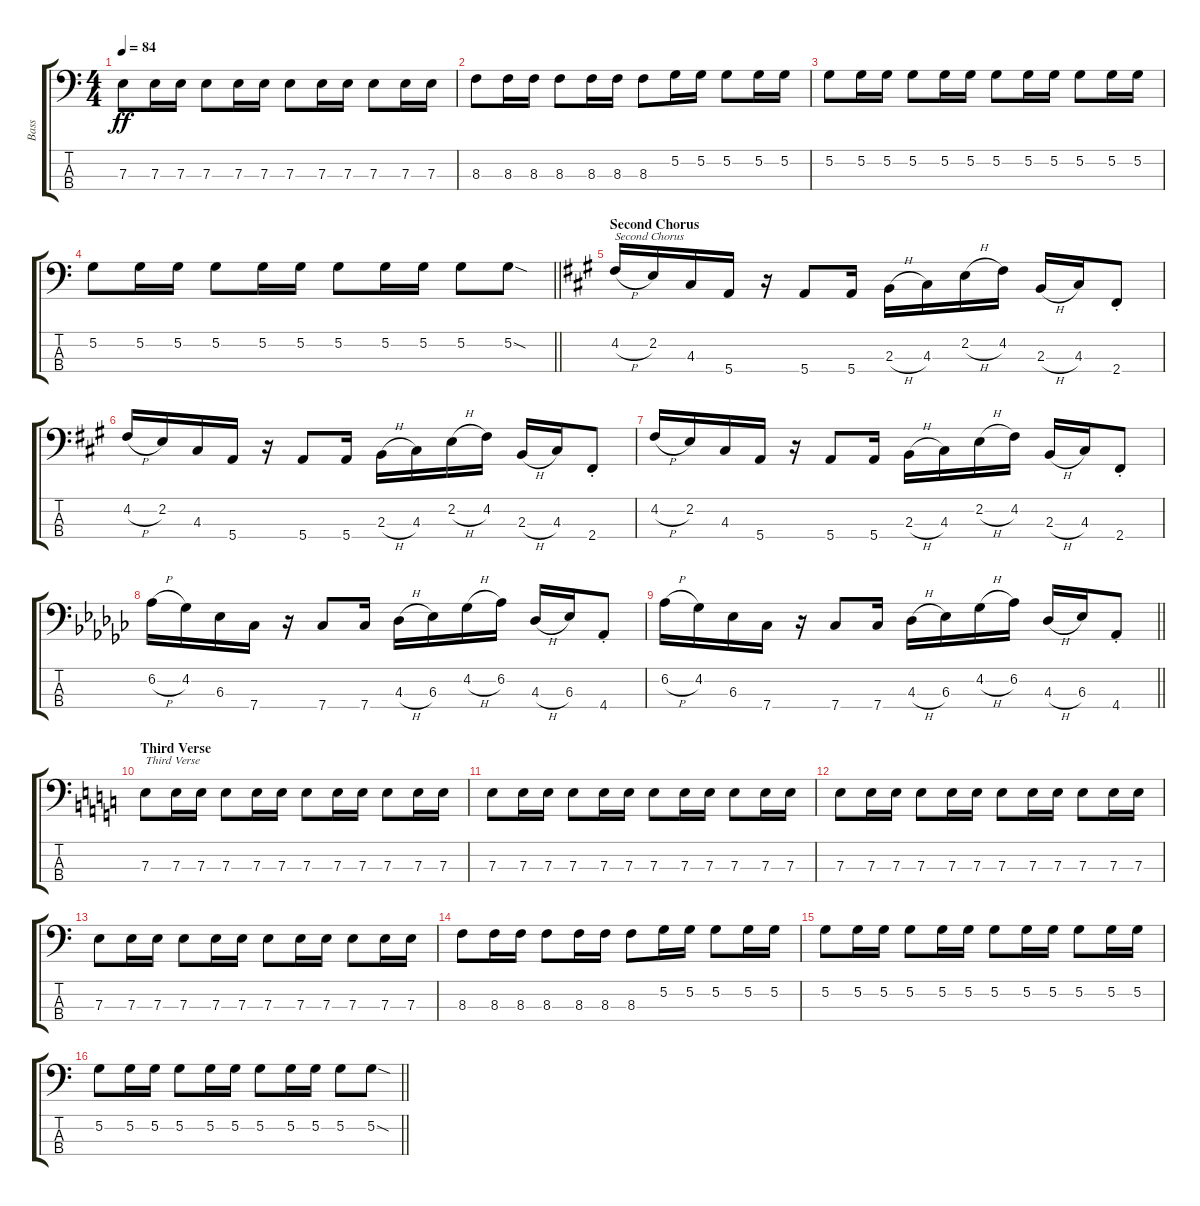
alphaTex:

\track ("Bass" "Bass") {instrument electricbassfinger}
\staff {score tabs}
\tuning (G2 D2 A1 E1) {hide}
\ts (4 4)
\tempo 84
\clef f4
\ks c
7.3.8{dy ff} 7.3.16 7.3.16 7.3.8 7.3.16 7.3.16 7.3.8 7.3.16 7.3.16 7.3.8 7.3.16 7.3.16 |
8.3.8 8.3.16 8.3.16 8.3.8 8.3.16 8.3.16 8.3.8 5.2.16 5.2.16 5.2.8 5.2.16 5.2.16 |
5.2.8 5.2.16 5.2.16 5.2.8 5.2.16 5.2.16 5.2.8 5.2.16 5.2.16 5.2.8 5.2.16 5.2.16 |
\barLineRight lightlight
5.2.8 5.2.16 5.2.16 5.2.8 5.2.16 5.2.16 5.2.8 5.2.16 5.2.16 5.2.8 5.2{sod}.8 |
\section ("" "Second Chorus")
\ks a
4.2{h}.16{txt "Second Chorus"} 2.2.16 4.3.16 5.4.16 r.16 5.4.8 5.4.16 2.3{h}.16 4.3.16 2.2{h}.16 4.2.16 2.3{h}.16 4.3.16 2.4{st}.8 |
4.2{h}.16 2.2.16 4.3.16 5.4.16 r.16 5.4.8 5.4.16 2.3{h}.16 4.3.16 2.2{h}.16 4.2.16 2.3{h}.16 4.3.16 2.4{st}.8 |
4.2{h}.16 2.2.16 4.3.16 5.4.16 r.16 5.4.8 5.4.16 2.3{h}.16 4.3.16 2.2{h}.16 4.2.16 2.3{h}.16 4.3.16 2.4{st}.8 |
\ks gb
6.2{h}.16 4.2.16 6.3.16 7.4.16 r.16 7.4.8 7.4.16 4.3{h}.16 6.3.16 4.2{h}.16 6.2.16 4.3{h}.16 6.3.16 4.4{st}.8 |
\barLineRight lightlight
6.2{h}.16 4.2.16 6.3.16 7.4.16 r.16 7.4.8 7.4.16 4.3{h}.16 6.3.16 4.2{h}.16 6.2.16 4.3{h}.16 6.3.16 4.4{st}.8 |
\section ("" "Third Verse")
\ks c
7.3.8{txt "Third Verse"} 7.3.16 7.3.16 7.3.8 7.3.16 7.3.16 7.3.8 7.3.16 7.3.16 7.3.8 7.3.16 7.3.16 |
7.3.8 7.3.16 7.3.16 7.3.8 7.3.16 7.3.16 7.3.8 7.3.16 7.3.16 7.3.8 7.3.16 7.3.16 |
7.3.8 7.3.16 7.3.16 7.3.8 7.3.16 7.3.16 7.3.8 7.3.16 7.3.16 7.3.8 7.3.16 7.3.16 |
7.3.8 7.3.16 7.3.16 7.3.8 7.3.16 7.3.16 7.3.8 7.3.16 7.3.16 7.3.8 7.3.16 7.3.16 |
8.3.8 8.3.16 8.3.16 8.3.8 8.3.16 8.3.16 8.3.8 5.2.16 5.2.16 5.2.8 5.2.16 5.2.16 |
5.2.8 5.2.16 5.2.16 5.2.8 5.2.16 5.2.16 5.2.8 5.2.16 5.2.16 5.2.8 5.2.16 5.2.16 |
\barLineRight lightlight
5.2.8 5.2.16 5.2.16 5.2.8 5.2.16 5.2.16 5.2.8 5.2.16 5.2.16 5.2.8 5.2{sod}.8
